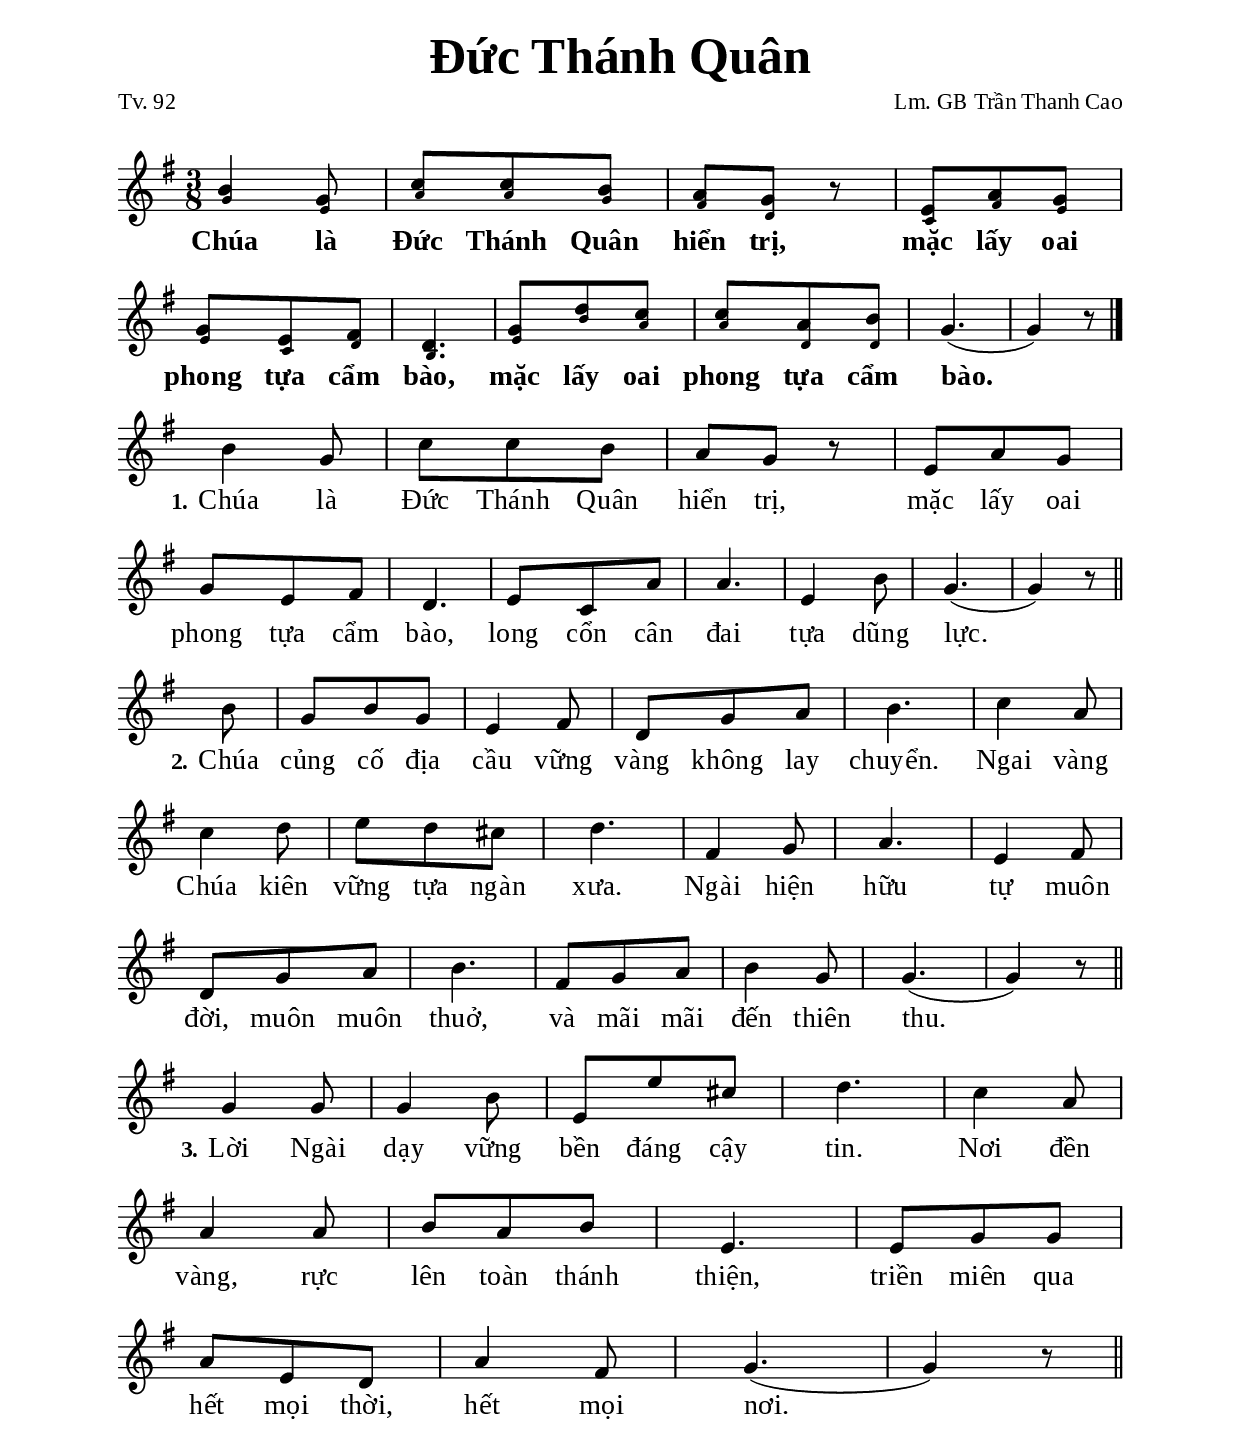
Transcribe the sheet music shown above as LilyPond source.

% Cài đặt chung
\version "2.22.1"
\include "english.ly"

\header {
  title = \markup { \fontsize #3 "Đức Thánh Quân" }
  poet = "Tv. 92"
  composer = "Lm. GB Trần Thanh Cao"
  arranger = " "
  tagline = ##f
}

% Nhạc điệp khúc
nhacDiepKhucSop = \relative c'' {

  b4 g8 |
  c c b |
  a g r |
  e a g |
  g e fs |
  d4. |
  g8 d' c |
  c a b |
  g4. ( |
  g4) r8 \bar "|."
}

nhacDiepKhucBas = \relative c'' {


  g4 e8 |
  a a g |
  fs d r |
  c fs e |
  e c d |
  b4. |
  e8 b' a |
  a d, d |
  g4. ( |
  g4) r8
}

% Nhạc phiên khúc
nhacPhienKhucMot = \relative c'' {

  b4 g8 |
  c c b |
  a g r |
  e a g |
  g e fs |
  d4. |
  e8 c a' |
  a4. |
  e4 b'8 |
  g4. ( |
  g4) r8 \bar "||"
}

nhacPhienKhucHai = \relative c'' {

  \partial 8 b8 |
  g b g |
  e4 fs8 |
  d g a |
  b4. |
  c4 a8 |
  c4 d8 |
  e d cs |
  d4. |
  fs,4 g8 |
  a4. |
  e4 fs8 |
  d g a |
  b4. |
  fs8 g a |
  b4 g8 |
  g4. ( |
  g4) r8 \bar "||"
}

nhacPhienKhucBa = \relative c'' {
 
  g4 g8 |
  g4 b8 |
  e, e' cs |
  d4. |
  c4 a8 |
  a4 a8 |
  b a b |
  e,4. |
  e8 g g |
  a e d |
  a'4 fs8 |
  g4. ( |
  g4) r8 \bar "||"
}

% Lời điệp khúc
loiDiepKhuc = \lyricmode {
 
  Chúa là Đức Thánh Quân hiển trị,
  mặc lấy oai phong tựa cẩm bào,
  mặc lấy oai phong tựa cẩm bào.
}

% Lời phiên khúc
loiPhienKhucMot = \lyricmode {
  \set stanza = #"1."
  Chúa là Đức Thánh Quân hiển trị,
  mặc lấy oai phong tựa cẩm bào,
  long cổn cân đai tựa dũng lực.
}

loiPhienKhucHai = \lyricmode {
  \set stanza = #"2."
  Chúa củng cố địa cầu vững vàng không lay chuyển.
  Ngai vàng Chúa kiên vững tựa ngàn xưa.
  Ngài hiện hữu tự muôn đời,
  muôn muôn thuở, và mãi mãi đến thiên thu.
}

loiPhienKhucBa = \lyricmode {
  \set stanza = #"3."
  Lời Ngài dạy vững bền đáng cậy tin.
  Nơi đền vàng, rực lên toàn thánh thiện,
  triền miên qua hết mọi thời, hết mọi nơi.
}


% Dàn trang
\paper {
  #(set-paper-size "a4")
  top-margin = 20\mm
  bottom-margin = 10\mm
  left-margin = 20\mm
  right-margin = 20\mm
  indent = #0
  #(define fonts
    (make-pango-font-tree
      "Liberation Serif"
      "Liberation Serif"
      "Liberation Serif"
      (/ 20 20)))
  page-count = #1
  system-system-spacing = #'((basic-distance . 12.5))
  score-system-spacing = #'((basic-distance . 12.5))
}

% Thiết lập tông và nhịp
TongNhip = { \key g \major \time 3/8 }

% Đổi kích thước nốt cho bè phụ
notBePhu =
#(define-music-function (font-size music) (number? ly:music?)
   (for-some-music
     (lambda (m)
       (if (music-is-of-type? m 'rhythmic-event)
           (begin
             (set! (ly:music-property m 'tweaks)
                   (cons `(font-size . ,font-size)
                         (ly:music-property m 'tweaks)))
             #t)
           #f))
     music)
   music)

\score {
  \new ChoirStaff <<
    \new Staff = diepKhuc \with {
        \consists "Merge_rests_engraver"
        %\magnifyStaff #(magstep +1)
        printPartCombineTexts = ##f
      }
      <<
      \new Voice \TongNhip \partCombine 
        \nhacDiepKhucSop
        \notBePhu -3 { \nhacDiepKhucBas }
      \new NullVoice = nhacThamChieu \nhacDiepKhucSop
      \new Lyrics \lyricsto nhacThamChieu \loiDiepKhuc
      >>
  >>
  \layout {
    \override Lyrics.LyricText.font-series = #'bold
    \override Lyrics.LyricText.font-size = #+2
    \override Lyrics.LyricSpace.minimum-distance = #2.2
    \override Score.BarNumber.break-visibility = ##(#f #f #f)
    \override Score.SpacingSpanner.uniform-stretching = ##t
  }
}

\score {
  \new ChoirStaff <<
    \new Staff = phienKhuc \with {
        %\magnifyStaff #(magstep +1)
      }
      <<
      \new Voice = beSop {
        \key g \major \time 3/8 \nhacPhienKhucMot
      }
    >>
    \new Lyrics \lyricsto beSop \loiPhienKhucMot
  >>
  \layout {
    \override Staff.TimeSignature.transparent = ##t
    \override Lyrics.LyricText.font-size = #+2
    \override Lyrics.LyricSpace.minimum-distance = #2.5
    \override Score.BarNumber.break-visibility = ##(#f #f #f)
    \override Score.SpacingSpanner.uniform-stretching = ##t
  }
}

\score {
  \new ChoirStaff <<
    \new Staff = phienKhuc \with {
        %\magnifyStaff #(magstep +1)
      }
      <<
      \new Voice = beSop {
        \key g \major \time 3/8 \nhacPhienKhucHai
      }
    >>
    \new Lyrics \lyricsto beSop \loiPhienKhucHai
  >>
  \layout {
    \override Staff.TimeSignature.transparent = ##t
    \override Lyrics.LyricText.font-size = #+2
    \override Lyrics.LyricSpace.minimum-distance = #2.0
    \override Score.BarNumber.break-visibility = ##(#f #f #f)
    \override Score.SpacingSpanner.uniform-stretching = ##t
  }
}

\score {
  \new ChoirStaff <<
    \new Staff = phienKhuc \with {
        %\magnifyStaff #(magstep +1)
      }
      <<
      \new Voice = beSop {
        \key g \major \time 3/8 \nhacPhienKhucBa
      }
    >>
    \new Lyrics \lyricsto beSop \loiPhienKhucBa
  >>
  \layout {
    \override Staff.TimeSignature.transparent = ##t
    \override Lyrics.LyricText.font-size = #+2
    \override Lyrics.LyricSpace.minimum-distance = #2.5
    \override Score.BarNumber.break-visibility = ##(#f #f #f)
    \override Score.SpacingSpanner.uniform-stretching = ##t
  }
}